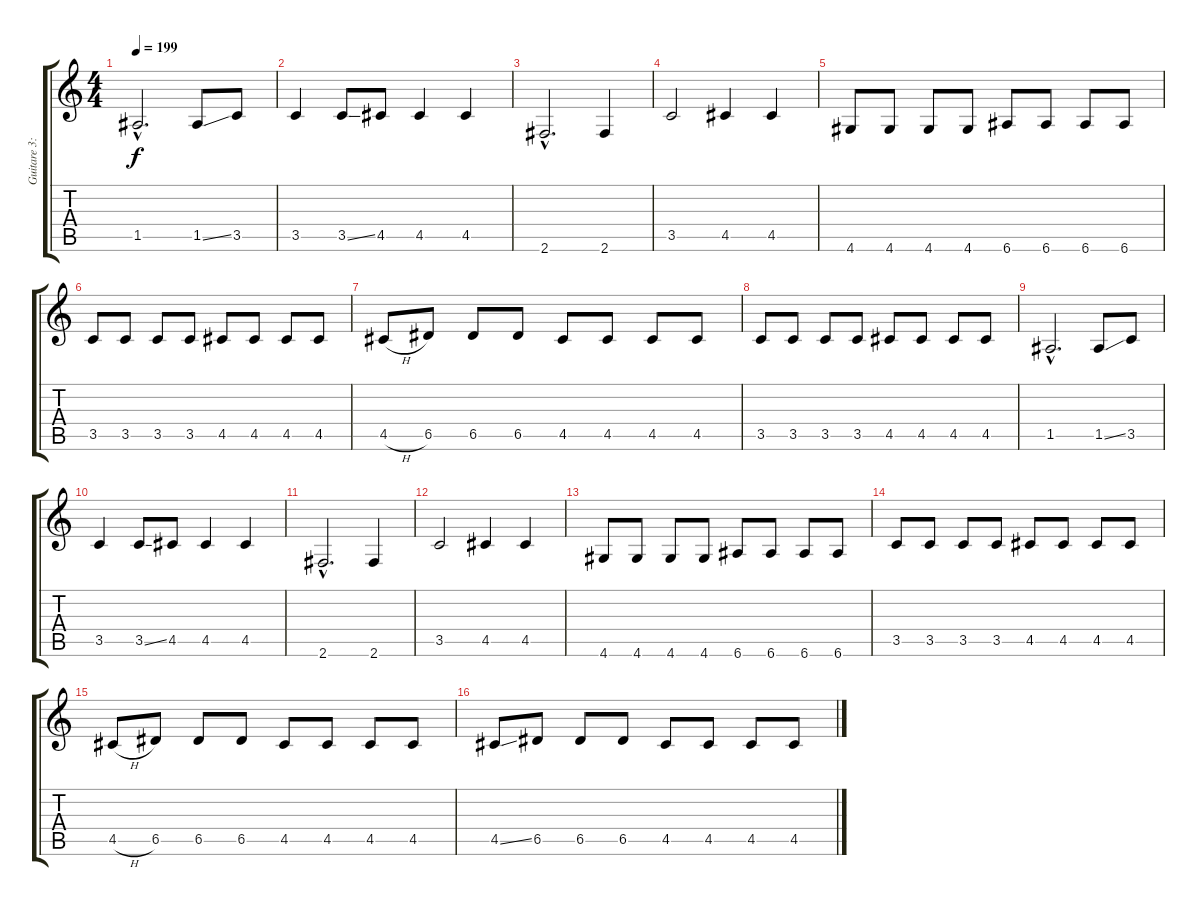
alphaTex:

\track ("Guitare 3: Distorsion" "Guitare 3:") {instrument distortionguitar}
\staff {score tabs}
\tuning (E4 B3 G3 D3 A2 E2) {hide}
\ts (4 4)
\tempo 199
\clef g2
\ks c
1.5{hac}.2{d dy f} 1.5{ss}.8 3.5.8 |
3.5.4 3.5{ss}.8 4.5.8 4.5.4 4.5.4 |
2.6{hac}.2{d} 2.6.4 |
3.5.2 4.5.4 4.5.4 |
4.6.8 4.6.8 4.6.8 4.6.8 6.6.8 6.6.8 6.6.8 6.6.8 |
3.5.8 3.5.8 3.5.8 3.5.8 4.5.8 4.5.8 4.5.8 4.5.8 |
4.5{h}.8 6.5.8 6.5.8 6.5.8 4.5.8 4.5.8 4.5.8 4.5.8 |
3.5.8 3.5.8 3.5.8 3.5.8 4.5.8 4.5.8 4.5.8 4.5.8 |
1.5{hac}.2{d} 1.5{ss}.8 3.5.8 |
3.5.4 3.5{ss}.8 4.5.8 4.5.4 4.5.4 |
2.6{hac}.2{d} 2.6.4 |
3.5.2 4.5.4 4.5.4 |
4.6.8 4.6.8 4.6.8 4.6.8 6.6.8 6.6.8 6.6.8 6.6.8 |
3.5.8 3.5.8 3.5.8 3.5.8 4.5.8 4.5.8 4.5.8 4.5.8 |
4.5{h}.8 6.5.8 6.5.8 6.5.8 4.5.8 4.5.8 4.5.8 4.5.8 |
4.5{ss}.8 6.5.8 6.5.8 6.5.8 4.5.8 4.5.8 4.5.8 4.5.8
